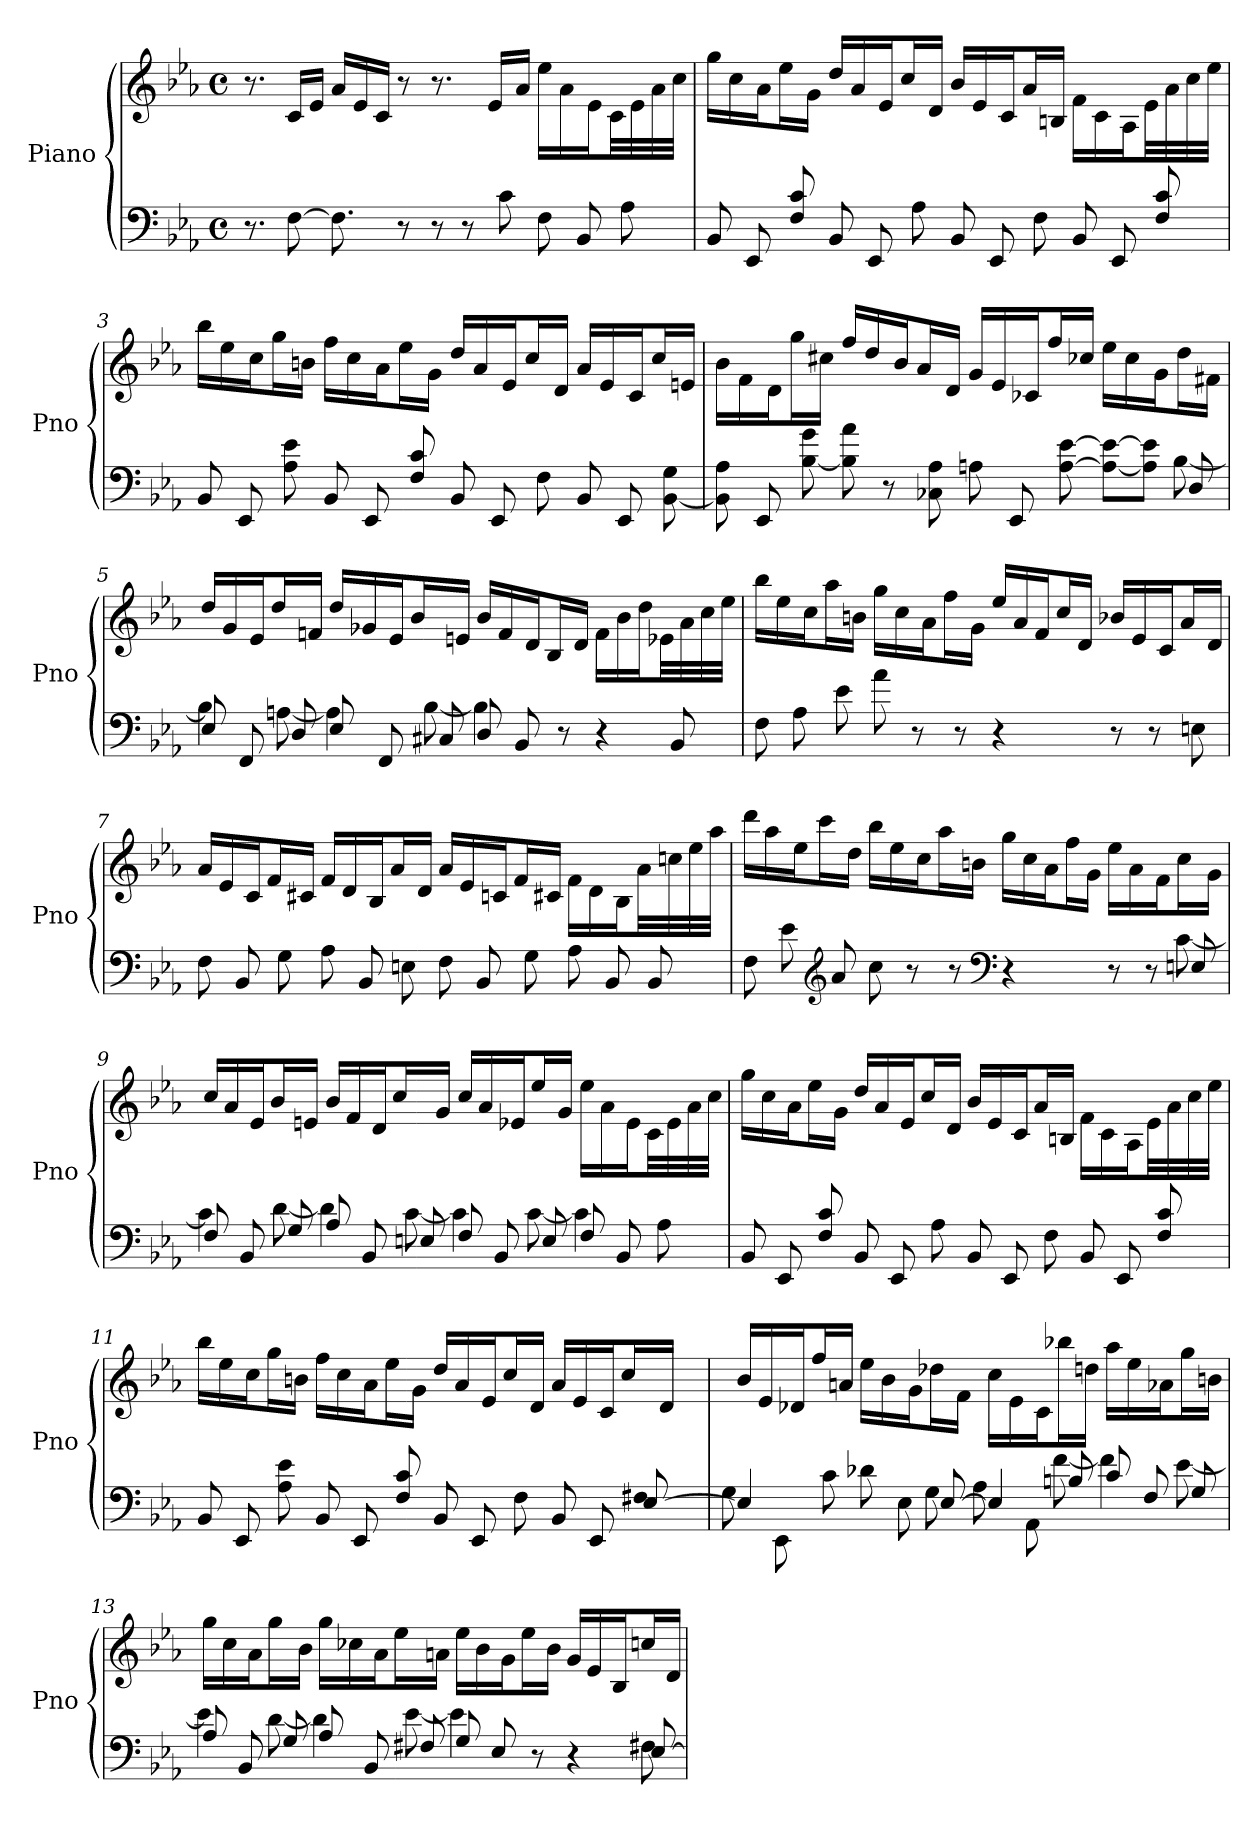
**kern	**kern
*part1	*part1
*staff2	*staff1
*I"Piano	*
*I'Pno	*
*clefF4	*clefG2
*k[b-e-a-]	*k[b-e-a-]
*E-:	*E-:
*M4/4	*M4/4
*met(c)	*met(c)
*Xtuplet	*Xtuplet
=1	=1
10.r	10.r
[10F	20c/LL
.	20e-/JJ
10.F]	20a-/LL
.	20e-/
.	20c/JJ
10r	10r
12r	10.r
12r	.
.	20e-/LL
12c	.
.	20a-/JJ
12F	20ee-\LL
.	20a-\
12BB-	.
.	20e-\J
.	40c\LL
12A-	.
.	40e-\
.	40a-\
.	40cc\JJJ
=2	=2
12BB-	20gg\LL
.	20cc\
12EE-	.
.	20a-\J
.	20ee-\L
12F/ 12c/	.
.	20g\JJ
12BB-	20dd/LL
.	20a-/
12EE-	.
.	20e-/J
.	20cc/L
12A-	.
.	20d/JJ
12BB-	20b-/LL
.	20e-/
12EE-	.
.	20c/J
.	20a-/L
12F	.
.	20Bn/JJ
12BB-	20f\LL
.	20c\
12EE-	.
.	20A-\J
.	40e-\LL
12F/ 12c/	.
.	40a-\
.	40cc\
.	40ee-\JJJ
=3	=3
12BB-	20bb-\LL
.	20ee-\
12EE-	.
.	20cc\J
.	20gg\L
12A- 12e-	.
.	20bn\JJ
12BB-	20ff\LL
.	20cc\
12EE-	.
.	20a-\J
.	20ee-\L
12F/ 12c/	.
.	20g\JJ
12BB-	20dd/LL
.	20a-/
12EE-	.
.	20e-/J
.	20cc/L
12F	.
.	20d/JJ
12BB-	20a-/LL
.	20e-/
12EE-	.
.	20c/J
.	20cc/L
[12BB- 12G	.
.	20en/JJ
=4	=4
*^	*
12BB-] 12A-	2.ryy	20b-\LL
.	.	20f\
12EE-	.	.
.	.	20d\J
.	.	20gg\L
[12B- 12g	.	.
.	.	20cc#X\JJ
12B-] 12a-	.	20ff/LL
.	.	20dd/
12r	.	.
.	.	20b-/J
.	.	20a-/L
12C-X\ 12A-\	.	.
.	.	20d/JJ
12An	.	20g/LL
.	.	20e-/
12EE-	.	.
.	.	20c-X/J
.	.	20ff/L
[12A [12e-	.	.
.	.	20cc-X/JJ
12ryy	12A_ 12e-_L	20ee-\LL
.	.	20cc-\
12ryy	12A] 12e-]J	.
.	.	20g\J
.	.	20dd\L
12D	[12B-	.
.	.	20f#X\JJ
=5	=5	=5
12E-	6B-]	20dd/LL
.	.	20g/
12FF	.	.
.	.	20e-/J
.	.	20dd/L
12D	[12An	.
.	.	20fn/JJ
12E-	6A]	20dd/LL
.	.	20g-X/
12FF	.	.
.	.	20e-/J
.	.	20b-/L
12C#X	[12B-	.
.	.	20en/JJ
12D	6B-]	20b-/LL
.	.	20f/
12BB-	.	.
.	.	20d/J
.	.	20B-/L
12ryy	12r	.
.	.	20d/JJ
6r	4ryy	20f\LL
.	.	20b-\
.	.	20dd\J
.	.	40e-X\LL
12BB-	.	.
.	.	40a-\
.	.	40cc\
.	.	40ee-\JJJ
*v	*v	*
=6	=6
12F	20bb-\LL
.	20ee-\
12A-	.
.	20cc\J
.	20aa-\L
12e-	.
.	20bn\JJ
12a-	20gg\LL
.	20cc\
12r	.
.	20a-\J
.	20ff\L
12r	.
.	20g\JJ
4r	20ee-/LL
.	20a-/
.	20f/J
.	20cc/L
.	20d/JJ
12r	20b-X/LL
.	20e-/
12r	.
.	20c/J
.	20a-/L
12En	.
.	20d/JJ
=7	=7
12F	20a-/LL
.	20e-/
12BB-	.
.	20c/J
.	20f/L
12G	.
.	20c#X/JJ
12A-	20f/LL
.	20d/
12BB-	.
.	20B-/J
.	20a-/L
12En	.
.	20d/JJ
12F	20a-/LL
.	20e-/
12BB-	.
.	20cn/J
.	20f/L
12G	.
.	20c#X/JJ
12A-	20f\LL
.	20d\
12BB-	.
.	20B-\J
.	40a-\LL
12BB-	.
.	40ccn\
.	40ee-\
.	40aa-\JJJ
=8	=8
*^	*
12F	2.ryy	20ddd\LL
.	.	20aa-\
12e-	.	.
.	.	20ee-\J
.	.	20ccc\L
*clefG2	*	*
12a-	.	.
.	.	20dd\JJ
12cc	.	20bb-\LL
.	.	20ee-\
12r	.	.
.	.	20cc\J
.	.	20aa-\L
12r	.	.
.	.	20bn\JJ
*clefF4	*	*
4r	.	20gg\LL
.	.	20cc\
.	.	20a-\J
.	.	20ff\L
.	.	20g\JJ
12r	12ryy	20ee-\LL
.	.	20a-\
12r	12ryy	.
.	.	20f\J
.	.	20cc\L
12En	[12c	.
.	.	20g\JJ
=9	=9	=9
12F	6c]	20cc/LL
.	.	20a-/
12BB-	.	.
.	.	20e-/J
.	.	20b-/L
12G	[12d	.
.	.	20en/JJ
12A-	6d]	20b-/LL
.	.	20f/
12BB-	.	.
.	.	20d/J
.	.	20cc/L
12En	[12c	.
.	.	20g/JJ
12F	6c]	20cc/LL
.	.	20a-/
12BB-	.	.
.	.	20e-X/J
.	.	20ee-/L
12E	[12c	.
.	.	20g/JJ
12F	6c]	20ee-\LL
.	.	20a-\
12BB-	.	.
.	.	20e-\J
.	.	40c\LL
12A-	12ryy	.
.	.	40e-\
.	.	40a-\
.	.	40cc\JJJ
*v	*v	*
=10	=10
12BB-	20gg\LL
.	20cc\
12EE-	.
.	20a-\J
.	20ee-\L
12F/ 12c/	.
.	20g\JJ
12BB-	20dd/LL
.	20a-/
12EE-	.
.	20e-/J
.	20cc/L
12A-	.
.	20d/JJ
12BB-	20b-/LL
.	20e-/
12EE-	.
.	20c/J
.	20a-/L
12F	.
.	20Bn/JJ
12BB-	20f\LL
.	20c\
12EE-	.
.	20A-\J
.	40e-\LL
12F/ 12c/	.
.	40a-\
.	40cc\
.	40ee-\JJJ
=11	=11
*^	*
12BB-	12%11ryy	20bb-\LL
.	.	20ee-\
12EE-	.	.
.	.	20cc\J
.	.	20gg\L
12A- 12e-	.	.
.	.	20bn\JJ
12BB-	.	20ff\LL
.	.	20cc\
12EE-	.	.
.	.	20a-\J
.	.	20ee-\L
12F/ 12c/	.	.
.	.	20g\JJ
12BB-	.	20dd/LL
.	.	20a-/
12EE-	.	.
.	.	20e-/J
.	.	20cc/L
12F	.	.
.	.	20d/JJ
12BB-	.	20a-/LL
.	.	20e-/
12EE-	.	.
.	.	20c/J
.	.	20cc/L
[12E-	12F#X	.
.	.	20d/JJ
=12	=12	=12
6E-]	12G	20b-/LL
.	.	20e-/
.	12EE-	.
.	.	20d-X/J
.	.	20ff/L
12ryy	12c	.
.	.	20an/JJ
12ryy	12d-X	20ee-\LL
.	.	20b-\
12ryy	12E-	.
.	.	20g\J
.	.	20dd-X\L
[12E-	12G	.
.	.	20f\JJ
6E-]	12A-	20cc\LL
.	.	20e-\
.	12AA-	.
.	.	20c\J
.	.	20bb-X\L
12Bn	[12f	.
.	.	20ddn\JJ
12c	6f]	20aa-\LL
.	.	20ee-\
12F	.	.
.	.	20a-X\J
.	.	20gg\L
12G	[12e-	.
.	.	20bn\JJ
=13	=13	=13
12A-	6e-]	20gg\LL
.	.	20cc\
12BB-	.	.
.	.	20a-\J
.	.	20gg\L
12G	[12d	.
.	.	20b-\JJ
12A-	6d]	20gg\LL
.	.	20cc-X\
12BB-	.	.
.	.	20a-\J
.	.	20ee-\L
12F#X	[12e-	.
.	.	20an\JJ
12G	6e-]	20ee-\LL
.	.	20b-\
12E-	.	.
.	.	20g\J
.	.	20ee-\L
12r	12ryy	.
.	.	20b-\JJ
6r	12ryy	20g/LL
.	.	20e-/
.	12ryy	.
.	.	20B-/J
.	.	20ccn/L
[12E-	12F#X	.
.	.	20d/JJ
*v	*v	*
=	=
*-	*-
